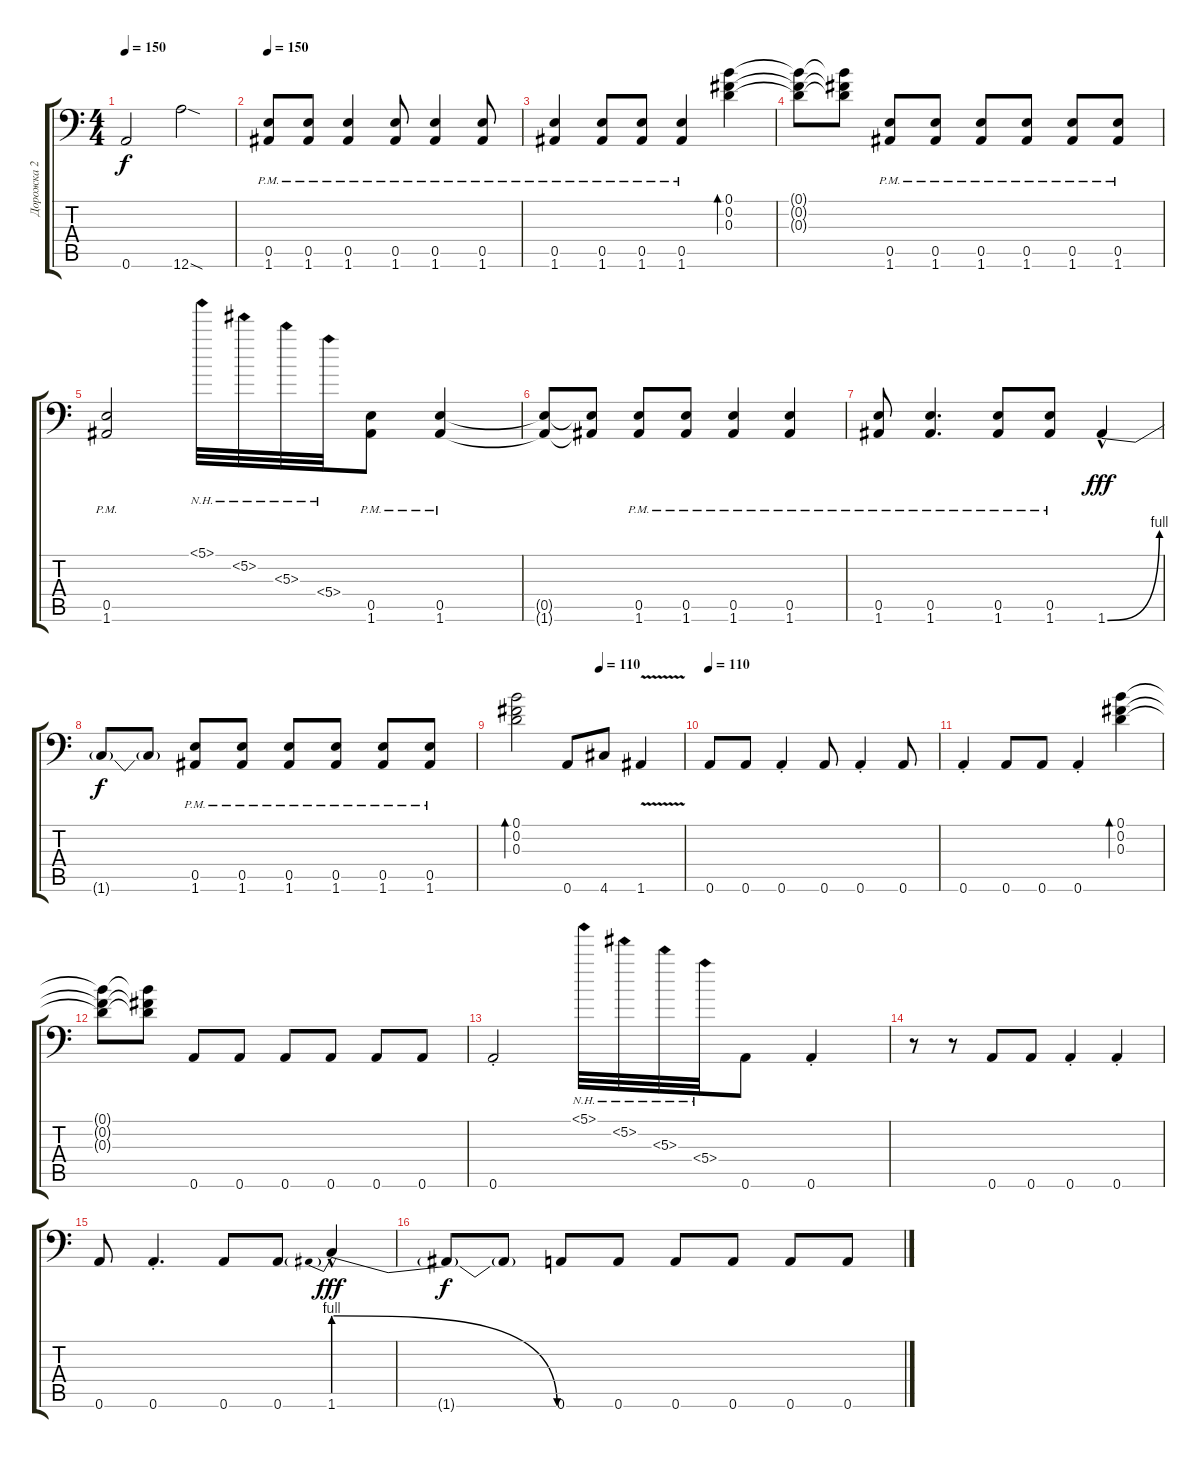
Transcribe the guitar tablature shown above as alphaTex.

\track ("Дорожка 2" "Дорожка 2") {instrument distortionguitar}
\staff {score tabs}
\tuning (B3 Gb3 D3 A2 E2 A1) {hide}
\ts (4 4)
\tempo 150
\clef f4
\ks c
0.6.2{dy f} 12.6{sod}.2 |
\tempo 150
(0.5{pm} 1.6{pm}).8 (0.5{pm} 1.6{pm}).8 (0.5{pm} 1.6{pm}).4 (0.5{pm} 1.6{pm}).8 (0.5{pm} 1.6{pm}).4 (0.5{pm} 1.6{pm}).8 |
(0.5{pm} 1.6{pm}).4 (0.5{pm} 1.6{pm}).8 (0.5{pm} 1.6{pm}).8 (0.5{pm} 1.6{pm}).4 (0.1 0.2 0.3).4{bd 240} |
(0.1{t} 0.2{t} 0.3{t}).8 (0.1{t} 0.2{t} 0.3{t}).8 (0.5{pm} 1.6{pm}).8 (0.5{pm} 1.6{pm}).8 (0.5{pm} 1.6{pm}).8 (0.5{pm} 1.6{pm}).8 (0.5{pm} 1.6{pm}).8 (0.5{pm} 1.6{pm}).8 |
(0.5{pm} 1.6{pm}).2 5.1{nh}.32 5.2{nh}.32 5.3{nh}.32 5.4{nh}.32 (0.5{pm} 1.6{pm}).8 (0.5{pm} 1.6{pm}).4 |
(0.5{t} 1.6{t}).8 (0.5{t} 1.6{t}).8 (0.5{pm} 1.6{pm}).8 (0.5{pm} 1.6{pm}).8 (0.5{pm} 1.6{pm}).4 (0.5{pm} 1.6{pm}).4 |
(0.5{pm} 1.6{pm}).8 (0.5{pm} 1.6{pm}).4{d} (0.5{pm} 1.6{pm}).8 (0.5{pm} 1.6{pm}).8 1.6{be (bend 0 0 60 4) hac}.4{dy fff} |
1.6{t}.8{dy f} 1.6{t}.8 (0.5{pm} 1.6{pm}).8 (0.5{pm} 1.6{pm}).8 (0.5{pm} 1.6{pm}).8 (0.5{pm} 1.6{pm}).8 (0.5{pm} 1.6{pm}).8 (0.5{pm} 1.6{pm}).8 |
\tempo (110 0.5)
(0.1 0.2 0.3).2{bd 240} 0.6.8 4.6.8 1.6{v}.4 |
\tempo 110
0.6.8 0.6.8 0.6{st}.4 0.6.8 0.6{st}.4 0.6.8 |
0.6{st}.4 0.6.8 0.6.8 0.6{st}.4 (0.1 0.2 0.3).4{bd 240} |
(0.1{t} 0.2{t} 0.3{t}).8 (0.1{t} 0.2{t} 0.3{t}).8 0.6.8 0.6.8 0.6.8 0.6.8 0.6.8 0.6.8 |
0.6{st}.2 5.1{nh}.32 5.2{nh}.32 5.3{nh}.32 5.4{nh}.32 0.6.8 0.6{st}.4 |
r.8 r.8 0.6.8 0.6.8 0.6{st}.4 0.6{st}.4 |
0.6.8 0.6{st}.4{d} 0.6.8 0.6.8 1.6{be (prebendrelease 0 4 60 0) hac}.4{dy fff} |
1.6{t}.8{dy f} 1.6{t}.8 0.6.8 0.6.8 0.6.8 0.6.8 0.6.8 0.6.8
